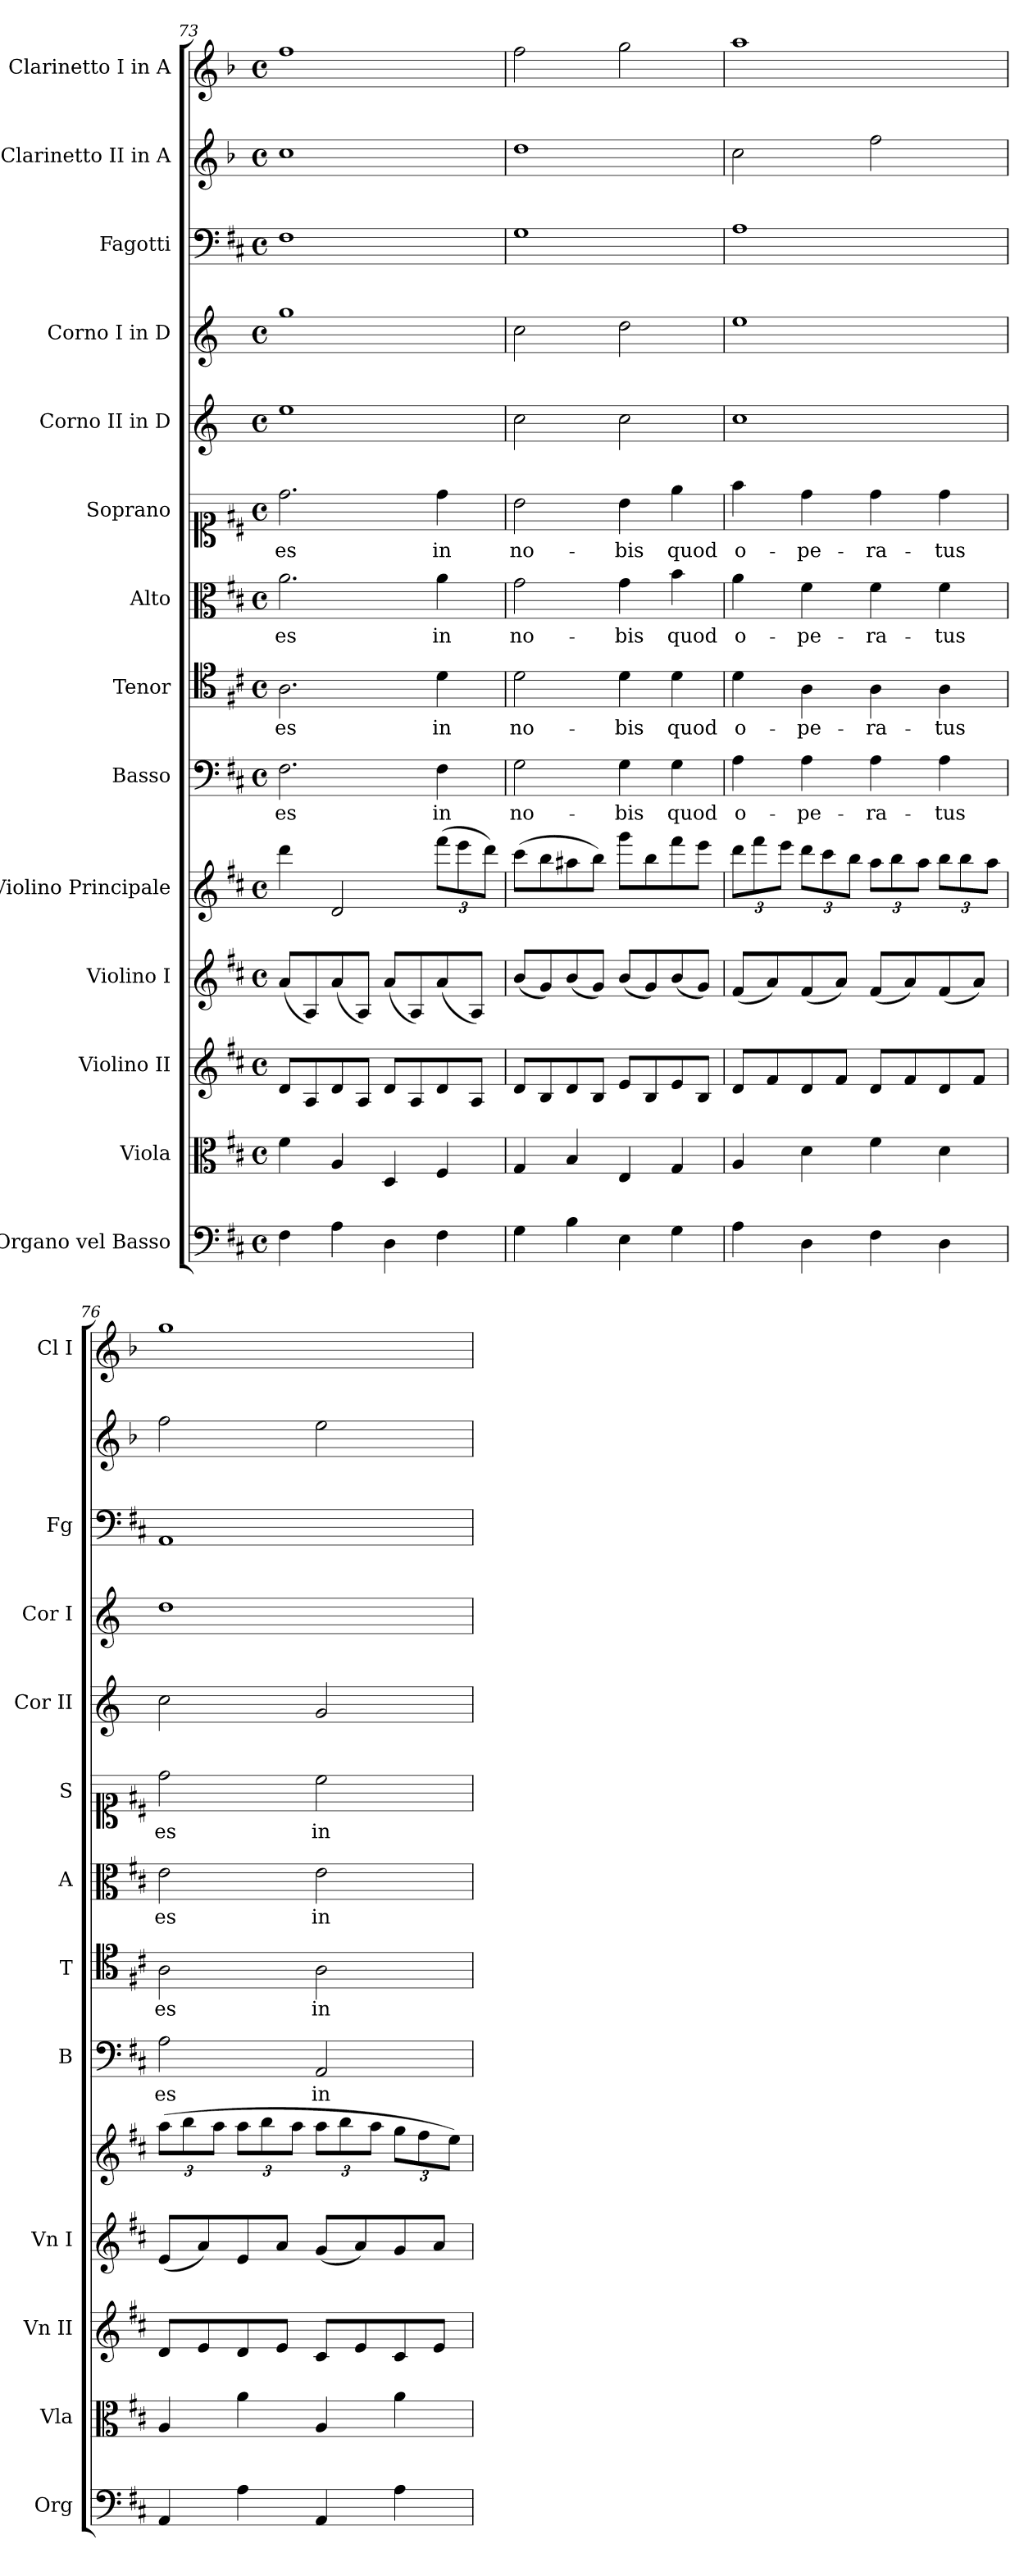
**kern	**kern	**kern	**kern	**kern	**kern	**text	**kern	**text	**kern	**text	**kern	**text	**kern	**kern	**kern	**kern	**kern
*part14	*part13	*part12	*part11	*part10	*part9	*part9	*part8	*part8	*part7	*part7	*part6	*part6	*part5	*part4	*part3	*part2	*part1
*staff14	*staff13	*staff12	*staff11	*staff10	*staff9	*staff9	*staff8	*staff8	*staff7	*staff7	*staff6	*staff6	*staff5	*staff4	*staff3	*staff2	*staff1
*I"Organo vel Basso	*I"Viola	*I"Violino II	*I"Violino I	*I"Violino Principale	*I"Basso	*	*I"Tenor	*	*I"Alto	*	*I"Soprano	*	*I"Corno II in D	*I"Corno I in D	*I"Fagotti	*I"Clarinetto II in A	*I"Clarinetto I in A
*I'Org	*I'Vla	*I'Vn II	*I'Vn I	*	*I'B	*	*I'T	*	*I'A	*	*I'S	*	*I'Cor II	*I'Cor I	*I'Fg	*	*I'Cl I
*clefF4	*clefC3	*clefG2	*clefG2	*clefG2	*clefF4	*	*clefC4	*	*clefC3	*	*clefC1	*	*clefG2	*clefG2	*clefF4	*clefG2	*clefG2
*	*	*	*	*	*	*	*	*	*	*	*	*	*ITrd-1c-2	*ITrd-1c-2	*	*ITrd2c3	*ITrd2c3
*k[f#c#]	*k[f#c#]	*k[f#c#]	*k[f#c#]	*k[f#c#]	*k[f#c#]	*	*k[f#c#]	*	*k[f#c#]	*	*k[f#c#]	*	*k[f#c#]	*k[f#c#]	*k[f#c#]	*k[f#c#]	*k[f#c#]
*D:	*D:	*D:	*D:	*D:	*D:	*	*D:	*	*D:	*	*D:	*	*	*	*D:	*D:	*D:
*M4/4	*M4/4	*M4/4	*M4/4	*M4/4	*M4/4	*	*M4/4	*	*M4/4	*	*M4/4	*	*M4/4	*M4/4	*M4/4	*M4/4	*M4/4
*met(c)	*met(c)	*met(c)	*met(c)	*met(c)	*met(c)	*	*met(c)	*	*met(c)	*	*met(c)	*	*met(c)	*met(c)	*met(c)	*met(c)	*met(c)
=73	=73	=73	=73	=73	=73	=73	=73	=73	=73	=73	=73	=73	=73	=73	=73	=73	=73
4F#	4f#	8dL	(<8aL	4ddd	2.F#	es	2.A	es	2.a	es	2.dd	es	1ff#	1aa	1F#	1a	1dd
.	.	8A	8A)	.	.	.	.	.	.	.	.	.	.	.	.	.	.
4A	4A	8d	(<8a	2d	.	.	.	.	.	.	.	.	.	.	.	.	.
.	.	8AJ	8AJ)	.	.	.	.	.	.	.	.	.	.	.	.	.	.
4D	4D	8dL	(<8aL	.	.	.	.	.	.	.	.	.	.	.	.	.	.
.	.	8A	8A)	.	.	.	.	.	.	.	.	.	.	.	.	.	.
4F#	4F#	8d	(<8a	(>12fff#L	4F#	in	4d	in	4a	in	4dd	in	.	.	.	.	.
.	.	.	.	12eee	.	.	.	.	.	.	.	.	.	.	.	.	.
.	.	8AJ	8AJ)	.	.	.	.	.	.	.	.	.	.	.	.	.	.
.	.	.	.	12dddJ)	.	.	.	.	.	.	.	.	.	.	.	.	.
=74	=74	=74	=74	=74	=74	=74	=74	=74	=74	=74	=74	=74	=74	=74	=74	=74	=74
4G	4G	8dL	(<8bL	(>8ccc#L	2G	no-	2d	no-	2g	no-	2b	no-	2dd	2dd	1G	1b	2dd
.	.	8B	8g)	8bb	.	.	.	.	.	.	.	.	.	.	.	.	.
4B	4B	8d	(<8b	8aa#X	.	.	.	.	.	.	.	.	.	.	.	.	.
.	.	8BJ	8gJ)	8bbJ)	.	.	.	.	.	.	.	.	.	.	.	.	.
4E	4E	8eL	(<8bL	8gggL	4G	-bis	4d	-bis	4g	-bis	4b	-bis	2dd	2ee	.	.	2ee
.	.	8B	8g)	8bb	.	.	.	.	.	.	.	.	.	.	.	.	.
4G	4G	8e	(<8b	8fff#	4G	quod	4d	quod	4b	quod	4ee	quod	.	.	.	.	.
.	.	8BJ	8gJ)	8eeeJ	.	.	.	.	.	.	.	.	.	.	.	.	.
=75	=75	=75	=75	=75	=75	=75	=75	=75	=75	=75	=75	=75	=75	=75	=75	=75	=75
4A	4A	8dL	(<8f#L	12dddL	4A	o-	4d	o-	4a	o-	4ff#	o-	1dd	1ff#	1A	2a	1ff#
.	.	.	.	12fff#	.	.	.	.	.	.	.	.	.	.	.	.	.
.	.	8f#	8a)	.	.	.	.	.	.	.	.	.	.	.	.	.	.
.	.	.	.	12eeeJ	.	.	.	.	.	.	.	.	.	.	.	.	.
4D	4d	8d	(<8f#	12dddL	4A	-pe-	4A	-pe-	4f#	-pe-	4dd	-pe-	.	.	.	.	.
.	.	.	.	12ccc#	.	.	.	.	.	.	.	.	.	.	.	.	.
.	.	8f#J	8aJ)	.	.	.	.	.	.	.	.	.	.	.	.	.	.
.	.	.	.	12bbJ	.	.	.	.	.	.	.	.	.	.	.	.	.
4F#	4f#	8dL	(<8f#L	12aaL	4A	-ra-	4A	-ra-	4f#	-ra-	4dd	-ra-	.	.	.	2dd	.
.	.	.	.	12bb	.	.	.	.	.	.	.	.	.	.	.	.	.
.	.	8f#	8a)	.	.	.	.	.	.	.	.	.	.	.	.	.	.
.	.	.	.	12aaJ	.	.	.	.	.	.	.	.	.	.	.	.	.
4D	4d	8d	(<8f#	12bbL	4A	-tus	4A	-tus	4f#	-tus	4dd	-tus	.	.	.	.	.
.	.	.	.	12bb	.	.	.	.	.	.	.	.	.	.	.	.	.
.	.	8f#J	8aJ)	.	.	.	.	.	.	.	.	.	.	.	.	.	.
.	.	.	.	12aaJ	.	.	.	.	.	.	.	.	.	.	.	.	.
=76	=76	=76	=76	=76	=76	=76	=76	=76	=76	=76	=76	=76	=76	=76	=76	=76	=76
4AA	4A	8dL	(<8eL	(>12aaL	2A	es	2A	es	2e	es	2dd	es	2dd	1ee	1AA	2dd	1ee
.	.	.	.	12bb	.	.	.	.	.	.	.	.	.	.	.	.	.
.	.	8e	8a)	.	.	.	.	.	.	.	.	.	.	.	.	.	.
.	.	.	.	12aaJ	.	.	.	.	.	.	.	.	.	.	.	.	.
4A	4a	8d	8e	12aaL	.	.	.	.	.	.	.	.	.	.	.	.	.
.	.	.	.	12bb	.	.	.	.	.	.	.	.	.	.	.	.	.
.	.	8eJ	8aJ	.	.	.	.	.	.	.	.	.	.	.	.	.	.
.	.	.	.	12aaJ	.	.	.	.	.	.	.	.	.	.	.	.	.
4AA	4A	8c#L	(<8gL	12aaL	2AA	in	2A	in	2e	in	2cc#	in	2a	.	.	2cc#	.
.	.	.	.	12bb	.	.	.	.	.	.	.	.	.	.	.	.	.
.	.	8e	8a)	.	.	.	.	.	.	.	.	.	.	.	.	.	.
.	.	.	.	12aaJ	.	.	.	.	.	.	.	.	.	.	.	.	.
4A	4a	8c#	8g	12ggL	.	.	.	.	.	.	.	.	.	.	.	.	.
.	.	.	.	12ff#	.	.	.	.	.	.	.	.	.	.	.	.	.
.	.	8eJ	8aJ	.	.	.	.	.	.	.	.	.	.	.	.	.	.
.	.	.	.	12eeJ)	.	.	.	.	.	.	.	.	.	.	.	.	.
=	=	=	=	=	=	=	=	=	=	=	=	=	=	=	=	=	=
*-	*-	*-	*-	*-	*-	*-	*-	*-	*-	*-	*-	*-	*-	*-	*-	*-	*-
